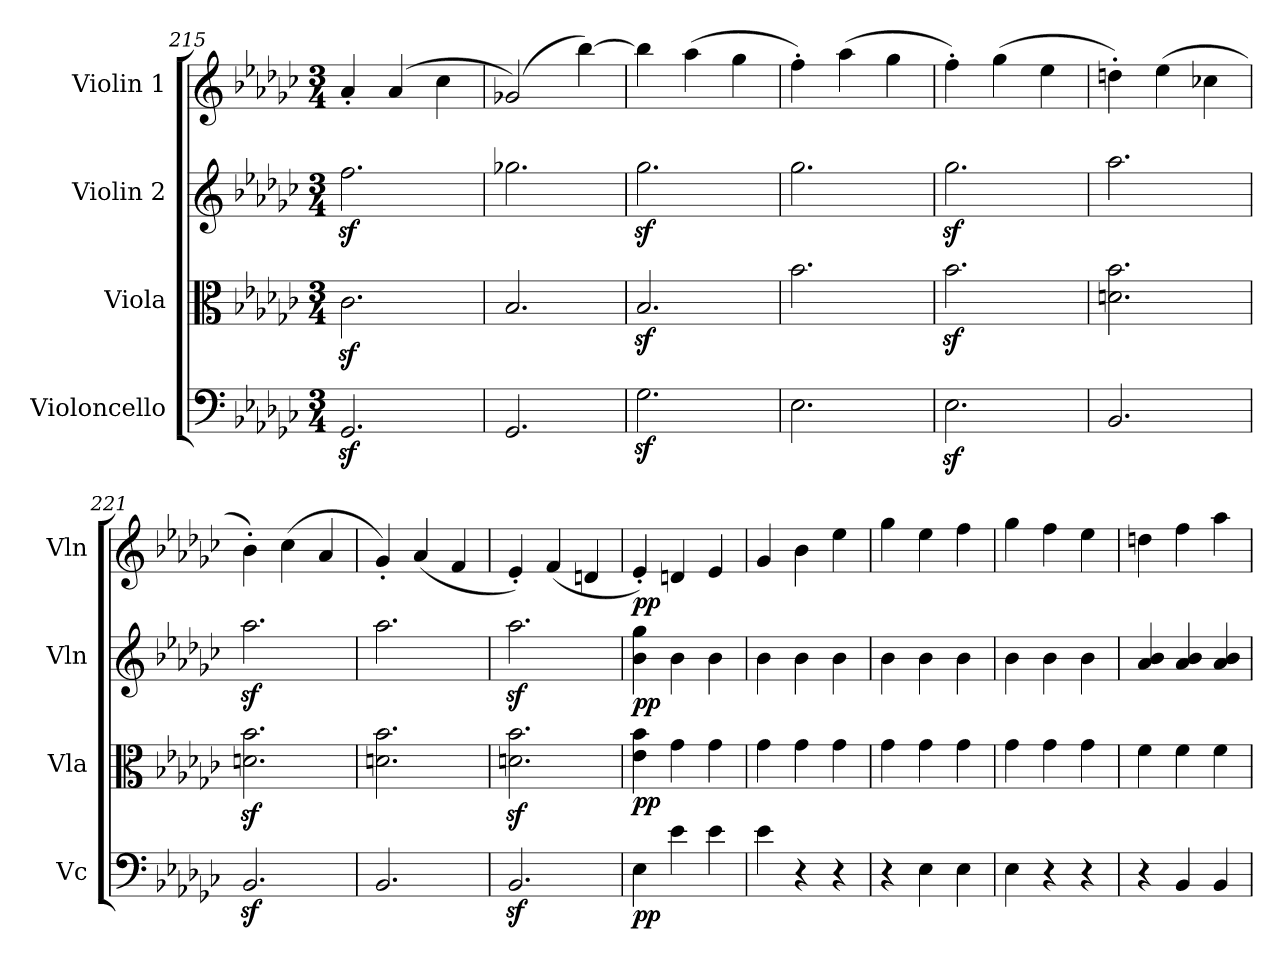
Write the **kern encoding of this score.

**kern	**dynam	**kern	**dynam	**kern	**dynam	**kern	**dynam
*part4	*part4	*part3	*part3	*part2	*part2	*part1	*part1
*staff4	*staff4	*staff3	*staff3	*staff2	*staff2	*staff1	*staff1
*I"Violoncello	*	*I"Viola	*	*I"Violin 2	*	*I"Violin 1	*
*I'Vc	*	*I'Vla	*	*I'Vln	*	*I'Vln	*
!!LO:LB:g=z
*clefF4	*	*clefC3	*	*clefG2	*	*clefG2	*
*k[b-e-a-d-g-c-]	*	*k[b-e-a-d-g-c-]	*	*k[b-e-a-d-g-c-]	*	*k[b-e-a-d-g-c-]	*
*M3/4	*	*M3/4	*	*M3/4	*	*M3/4	*
=215	=215	=215	=215	=215	=215	=215	=215
2.GG-z</	.	2.c-z<\	.	2.ffz<\	.	4a-'/	.
.	.	.	.	.	.	(4a-/	.
.	.	.	.	.	.	4cc-\	.
=216	=216	=216	=216	=216	=216	=216	=216
2.GG-/	.	2.B-/	.	2.gg-X\	.	(2g-X/)	.
.	.	.	.	.	.	[>4bb-\)	.
=217	=217	=217	=217	=217	=217	=217	=217
2.G-z<\	.	2.B-z</	.	2.gg-z<\	.	4bb-\]	.
.	.	.	.	.	.	(4aa-\	.
.	.	.	.	.	.	4gg-\	.
=218	=218	=218	=218	=218	=218	=218	=218
2.E-\	.	2.b-\	.	2.gg-\	.	4ff'\)	.
.	.	.	.	.	.	(4aa-\	.
.	.	.	.	.	.	4gg-\	.
=219	=219	=219	=219	=219	=219	=219	=219
2.E-z<\	.	2.b-z<\	.	2.gg-z<\	.	4ff'\)	.
.	.	.	.	.	.	(4gg-\	.
.	.	.	.	.	.	4ee-\	.
=220	=220	=220	=220	=220	=220	=220	=220
2.BB-/	.	2.dn\ 2.b-\	.	2.aa-\	.	4ddn'\)	.
.	.	.	.	.	.	(4ee-\	.
.	.	.	.	.	.	4cc-X\	.
=221	=221	=221	=221	=221	=221	=221	=221
2.BB-z</	.	2.dn\z< 2.b-\z<	.	2.aa-z<\	.	4b-'\)	.
.	.	.	.	.	.	(4cc-\	.
.	.	.	.	.	.	4a-/	.
=222	=222	=222	=222	=222	=222	=222	=222
2.BB-/	.	2.dn\ 2.b-\	.	2.aa-\	.	4g-'/)	.
.	.	.	.	.	.	(4a-/	.
.	.	.	.	.	.	4f/	.
=223	=223	=223	=223	=223	=223	=223	=223
2.BB-z</	.	2.dn\z< 2.b-\z<	.	2.aa-z<\	.	4e-'/)	.
.	.	.	.	.	.	(4f/	.
.	.	.	.	.	.	4dn/	.
=224	=224	=224	=224	=224	=224	=224	=224
!	!LO:DY:b	!	!LO:DY:b	!	!LO:DY:b	!	!LO:DY:b
4E-\	pp	4e-\ 4b-\	pp	4b-\ 4gg-\	pp	4e-'/)	pp
4e-\	.	4g-\	.	4b-\	.	4dn/	.
4e-\	.	4g-\	.	4b-\	.	4e-/	.
=225	=225	=225	=225	=225	=225	=225	=225
4e-\	.	4g-\	.	4b-\	.	4g-/	.
4r	.	4g-\	.	4b-\	.	4b-\	.
4r	.	4g-\	.	4b-\	.	4ee-\	.
!!LO:PB:g=z
=226	=226	=226	=226	=226	=226	=226	=226
4r	.	4g-\	.	4b-\	.	4gg-\	.
4E-\	.	4g-\	.	4b-\	.	4ee-\	.
4E-\	.	4g-\	.	4b-\	.	4ff\	.
=227	=227	=227	=227	=227	=227	=227	=227
4E-\	.	4g-\	.	4b-\	.	4gg-\	.
4r	.	4g-\	.	4b-\	.	4ff\	.
4r	.	4g-\	.	4b-\	.	4ee-\	.
=228	=228	=228	=228	=228	=228	=228	=228
4r	.	4f\	.	4a-/ 4b-/	.	4ddn\	.
4BB-/	.	4f\	.	4a-/ 4b-/	.	4ff\	.
4BB-/	.	4f\	.	4a-/ 4b-/	.	4aa-\	.
=	=	=	=	=	=	=	=
*-	*-	*-	*-	*-	*-	*-	*-
